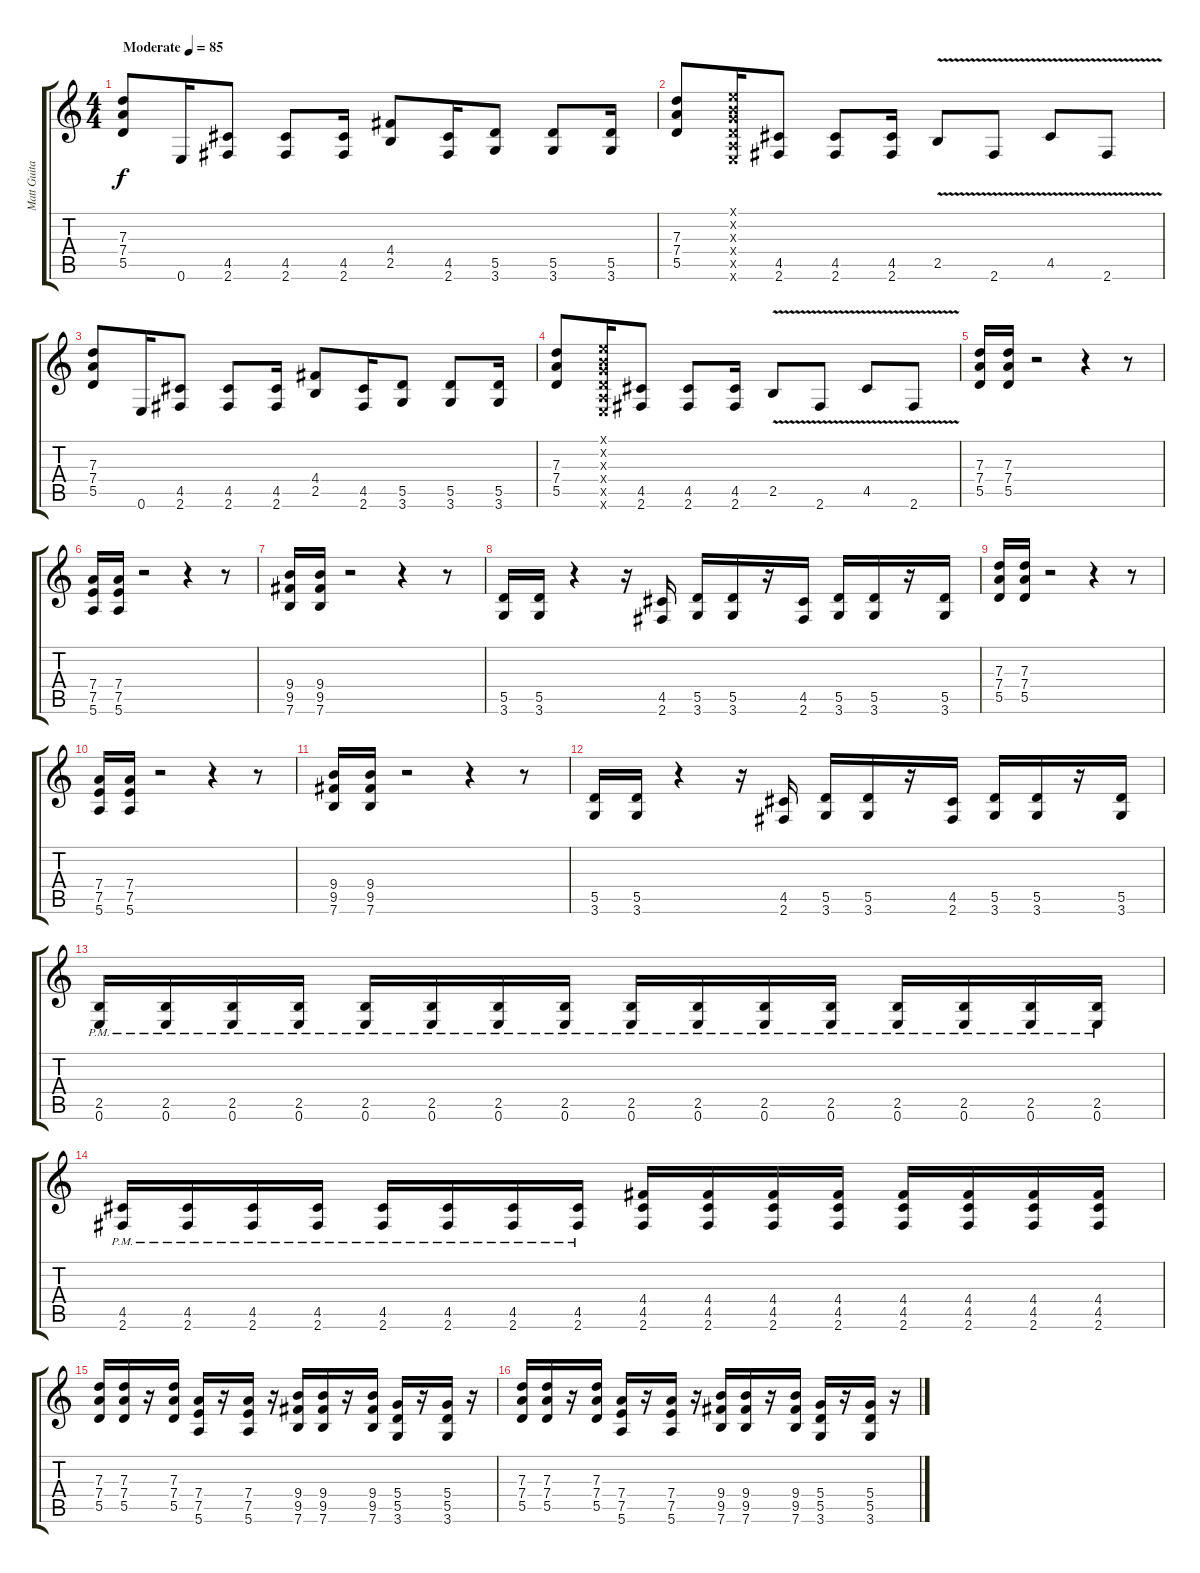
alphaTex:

\track ("Matt Guitar" "Matt Guita") {instrument distortionguitar}
\staff {score tabs}
\tuning (E4 B3 G3 D3 A2 E2) {hide}
\ts (4 4)
\tempo (85 "Moderate")
\clef g2
\ks c
(7.3 7.4 5.5).8{dy f instrument distortionguitar} 0.6.16 (4.5 2.6).8 (4.5 2.6).8 (4.5 2.6).16 (4.4 2.5).8 (4.5 2.6).16 (5.5 3.6).8 (5.5 3.6).8 (5.5 3.6).16 |
(7.3 7.4 5.5).8 (0.1{x} 0.2{x} 0.3{x} 0.4{x} 0.5{x} 0.6{x}).16 (4.5 2.6).8 (4.5 2.6).8 (4.5 2.6).16 2.5{v}.8 2.6{v}.8 4.5{v}.8 2.6{v}.8 |
(7.3 7.4 5.5).8 0.6.16 (4.5 2.6).8 (4.5 2.6).8 (4.5 2.6).16 (4.4 2.5).8 (4.5 2.6).16 (5.5 3.6).8 (5.5 3.6).8 (5.5 3.6).16 |
(7.3 7.4 5.5).8 (0.1{x} 0.2{x} 0.3{x} 0.4{x} 0.5{x} 0.6{x}).16 (4.5 2.6).8 (4.5 2.6).8 (4.5 2.6).16 2.5{v}.8 2.6{v}.8 4.5{v}.8 2.6{v}.8 |
(7.3 7.4 5.5).16 (7.3 7.4 5.5).16 r.2 r.4 r.8 |
(7.4 7.5 5.6).16 (7.4 7.5 5.6).16 r.2 r.4 r.8 |
(9.4 9.5 7.6).16 (9.4 9.5 7.6).16 r.2 r.4 r.8 |
(5.5 3.6).16 (5.5 3.6).16 r.4 r.16 (4.5 2.6).16 (5.5 3.6).16 (5.5 3.6).16 r.16 (4.5 2.6).16 (5.5 3.6).16 (5.5 3.6).16 r.16 (5.5 3.6).16 |
(7.3 7.4 5.5).16 (7.3 7.4 5.5).16 r.2 r.4 r.8 |
(7.4 7.5 5.6).16 (7.4 7.5 5.6).16 r.2 r.4 r.8 |
(9.4 9.5 7.6).16 (9.4 9.5 7.6).16 r.2 r.4 r.8 |
(5.5 3.6).16 (5.5 3.6).16 r.4 r.16 (4.5 2.6).16 (5.5 3.6).16 (5.5 3.6).16 r.16 (4.5 2.6).16 (5.5 3.6).16 (5.5 3.6).16 r.16 (5.5 3.6).16 |
(2.5{pm} 0.6{pm}).16 (2.5{pm} 0.6{pm}).16 (2.5{pm} 0.6{pm}).16 (2.5{pm} 0.6{pm}).16 (2.5{pm} 0.6{pm}).16 (2.5{pm} 0.6{pm}).16 (2.5{pm} 0.6{pm}).16 (2.5{pm} 0.6{pm}).16 (2.5{pm} 0.6{pm}).16 (2.5{pm} 0.6{pm}).16 (2.5{pm} 0.6{pm}).16 (2.5{pm} 0.6{pm}).16 (2.5{pm} 0.6{pm}).16 (2.5{pm} 0.6{pm}).16 (2.5{pm} 0.6{pm}).16 (2.5{pm} 0.6{pm}).16 |
(4.5{pm} 2.6{pm}).16 (4.5{pm} 2.6{pm}).16 (4.5{pm} 2.6{pm}).16 (4.5{pm} 2.6{pm}).16 (4.5{pm} 2.6{pm}).16 (4.5{pm} 2.6{pm}).16 (4.5{pm} 2.6{pm}).16 (4.5{pm} 2.6{pm}).16 (4.4 4.5 2.6).16 (4.4 4.5 2.6).16 (4.4 4.5 2.6).16 (4.4 4.5 2.6).16 (4.4 4.5 2.6).16 (4.4 4.5 2.6).16 (4.4 4.5 2.6).16 (4.4 4.5 2.6).16 |
(7.3 7.4 5.5).16 (7.3 7.4 5.5).16 r.16 (7.3 7.4 5.5).16 (7.4 7.5 5.6).16 r.16 (7.4 7.5 5.6).16 r.16 (9.4 9.5 7.6).16 (9.4 9.5 7.6).16 r.16 (9.4 9.5 7.6).16 (5.4 5.5 3.6).16 r.16 (5.4 5.5 3.6).16 r.16 |
(7.3 7.4 5.5).16 (7.3 7.4 5.5).16 r.16 (7.3 7.4 5.5).16 (7.4 7.5 5.6).16 r.16 (7.4 7.5 5.6).16 r.16 (9.4 9.5 7.6).16 (9.4 9.5 7.6).16 r.16 (9.4 9.5 7.6).16 (5.4 5.5 3.6).16 r.16 (5.4 5.5 3.6).16 r.16
